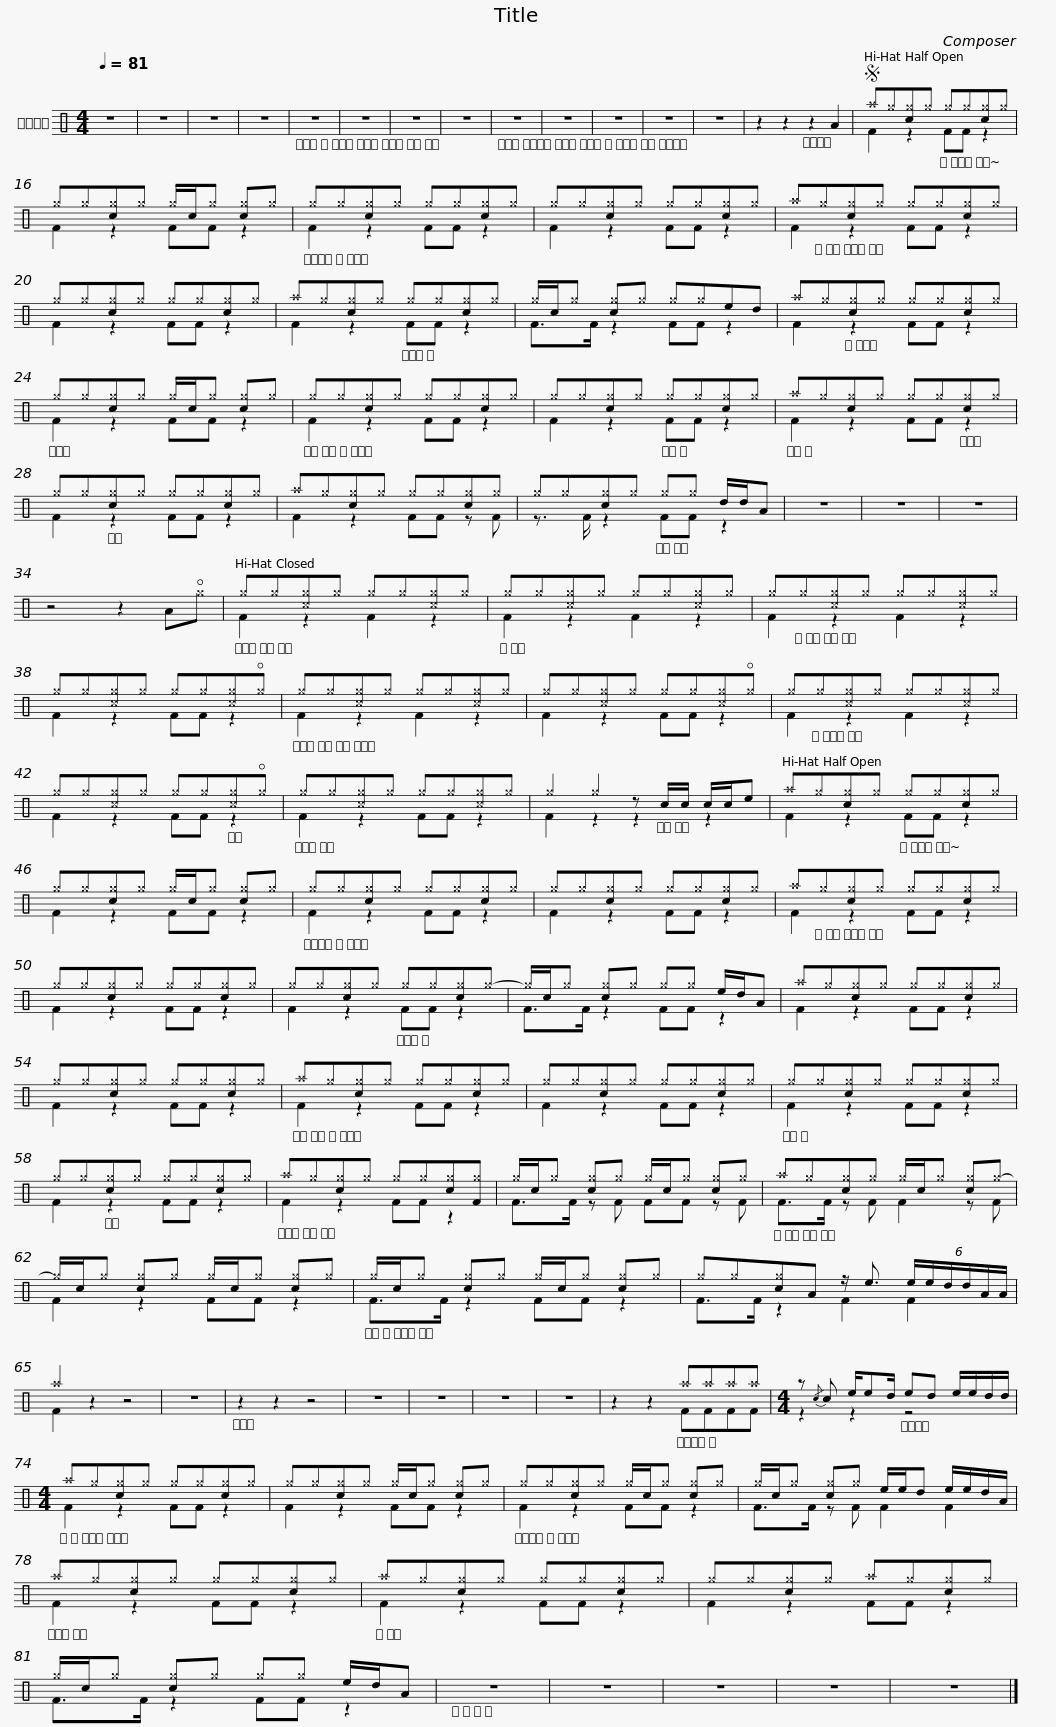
X:1
%%score ( 1 2 )
L:1/8
Q:1/4=81
M:4/4
I:linebreak $
K:C
V:1 perc
K:none
V:2 perc
K:none
V:1
 z8 | z8 | z8 | z8 |$ z8 | %5
 z8 | z8 | z8 |$ z8 | z8 | %10
 z8 | z8 | z8 | z2 z2 z2 A2 |$S ^a^g[c^g]^g ^g^g[c^g]^g | %15
 ^g^g[c^g]^g ^g/c/^g [c^g]^g | ^g^g[c^g]^g ^g^g[c^g]^g | ^g^g[c^g]^g ^g^g[c^g]^g |$ ^a^g[c^g]^g ^g^g[c^g]^g | ^g^g[c^g]^g ^g^g[c^g]^g | %20
 ^a^g[c^g]^g ^g^g[c^g]^g | ^g/c/^g [c^g]^g ^g^ged |$ ^a^g[c^g]^g ^g^g[c^g]^g | ^g^g[c^g]^g ^g/c/^g [c^g]^g | ^g^g[c^g]^g ^g^g[c^g]^g | %25
 ^g^g[c^g]^g ^g^g[c^g]^g |$ ^a^g[c^g]^g ^g^g[c^g]^g | ^g^g[c^g]^g ^g^g[c^g]^g | ^a^g[c^g]^g ^g^g[c^g]^g | ^g^g[c^g]^g ^g^g d/d/A |$ %30
 z8 | z8 | z8 | z4 z2 A!open!^g |$ ^g^g[^c^g]^g ^g^g[^c^g]^g | %35
 ^g^g[^c^g]^g ^g^g[^c^g]^g | ^g^g[^c^g]^g ^g^g[^c^g]^g | ^g^g[^c^g]^g ^g^g[^c^g]!open!^g |$ ^g^g[^c^g]^g ^g^g[^c^g]^g | ^g^g[^c^g]^g ^g^g[^c^g]!open!^g | %40
 ^g^g[^c^g]^g ^g^g[^c^g]^g | ^g^g[^c^g]^g ^g^g[^c^g]!open!^g |$ ^g^g[^c^g]^g ^g^g[^c^g]^g | ^g2 ^g2 z c/c/ c/c/e | ^a^g[c^g]^g ^g^g[c^g]^g | %45
 ^g^g[c^g]^g ^g/c/^g [c^g]^g |$ ^g^g[c^g]^g ^g^g[c^g]^g | ^g^g[c^g]^g ^g^g[c^g]^g | ^a^g[c^g]^g ^g^g[c^g]^g | ^g^g[c^g]^g ^g^g[c^g]^g |$ %50
 ^g^g[c^g]^g ^g^g[c^g]^g- | ^g/c/^g [c^g]^g ^g^g e/d/A | ^a^g[c^g]^g ^g^g[c^g]^g | ^g^g[c^g]^g ^g^g[c^g]^g |$ ^a^g[c^g]^g ^g^g[c^g]^g | %55
 ^g^g[c^g]^g ^g^g[c^g]^g | ^g^g[c^g]^g ^g^g[c^g]^g | ^g^g[c^g]^g ^g^g[c^g]^g |$ ^a^g[c^g]^g ^g^g[c^g][F^g] | ^g/c/^g [c^g]^g ^g/c/^g [c^g]^g | %60
 ^a^g[c^g]^g ^g/c/^g [c^g]^g- | ^g/c/^g [c^g]^g ^g/c/^g [c^g]^g |$ ^g/c/^g [c^g]^g ^g/c/^g [c^g]^g | ^g^g[c^g]A z/ e3/2 (6:4:6e/e/d/d/A/A/ | ^a2 z2 z4 | %65
 z8 |$ z2 z2 z4 | z8 | z8 | z8 |$ %70
 z8 | z2 z2 ^a^a^a^a |[M:4/4] z{/c} c e/ed/ ed e/e/d/d/ |[M:4/4] ^a^g[c^g]^g ^g^g[c^g]^g | ^g^g[c^g]^g ^g/c/^g [c^g]^g |$ %75
 ^g^g[c^g]^g ^g/c/^g [c^g]^g | ^g/c/^g [c^g]^g e/e/d e/e/d/A/ | ^a^g[c^g]^g ^g^g[c^g]^g | ^a^g[c^g]^g ^g^g[c^g]^g | ^g^g[c^g]^g ^a^g[c^g]^g |$ %80
 ^g/c/^g [c^g]^g ^g^g e/d/A | z8 | z8 | z8 | z8 | %85
 z8 |] %86
V:2
 x8 | x8 | x8 | x8 |$ x8 | %5
 x8 | x8 | x8 |$ x8 | x8 | %10
 x8 | x8 | x8 | x8 |$ F2 z2 FF z2 | %15
 F2 z2 FF z2 | F2 z2 FF z2 | F2 z2 FF z2 |$ F2 z2 FF z2 | F2 z2 FF z2 | %20
 F2 z2 FF z2 | F>F z2 FF z2 |$ F2 z2 FF z2 | F2 z2 FF z2 | F2 z2 FF z2 | %25
 F2 z2 FF z2 |$ F2 z2 FF z2 | F2 z2 FF z2 | F2 z2 FF z F | z3/2 F/ z2 FF z2 |$ %30
 z8 | x8 | x8 | x8 |$ F2 z2 F2 z2 | %35
 F2 z2 F2 z2 | F2 z2 F2 z2 | F2 z2 FF z2 |$ F2 z2 F2 z2 | F2 z2 FF z2 | %40
 F2 z2 F2 z2 | F2 z2 FF z2 |$ F2 z2 FF z2 | F2 z2 z2 z2 | F2 z2 FF z2 | %45
 F2 z2 FF z2 |$ F2 z2 FF z2 | F2 z2 FF z2 | F2 z2 FF z2 | F2 z2 FF z2 |$ %50
 F2 z2 FF z2 | F>F z2 FF z2 | F2 z2 FF z2 | F2 z2 FF z2 |$ F2 z2 FF z2 | %55
 F2 z2 FF z2 | F2 z2 FF z2 | F2 z2 FF z2 |$ F2 z2 FF z2 | F>F z F FF z F | %60
 F>F z F F2 z F | F2 z2 FF z2 |$ F>F z2 FF z2 | F>F z2 F2 F2 | F2 z2 z4 | %65
 x8 |$ x8 | x8 | x8 | x8 |$ %70
 x8 | x4 FFFF |[M:4/4] z2 z2 z4 |[M:4/4] F2 z2 FF z2 | F2 z2 FF z2 |$ %75
 F2 z2 FF z2 | F>F z F F2 F2 | F2 z2 FF z2 | F2 z2 FF z2 | F2 z2 FF z2 |$ %80
 F>F z2 FF z2 | x8 | x8 | x8 | x8 | %85
 x8 |] %86
